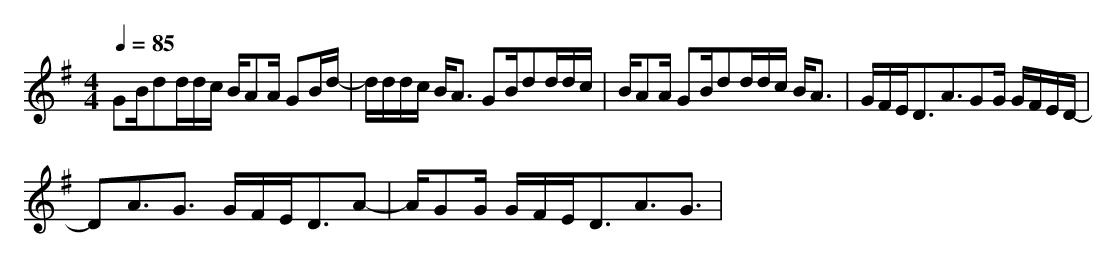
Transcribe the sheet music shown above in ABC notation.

X:1
T:
M: 4/4
L: 1/8
Q:1/4=85
K:G % 1 sharps
GB/2dd/2d/2c/2 B/2AA/2 GB/2d/2-|d/2d/2d/2c/2 B<A GB/2dd/2d/2c/2|B/2AA/2 GB/2dd/2d/2c/2 B<A|G/2F/2E<DA3/2GG/2 G/2F/2E/2D/2-|
DA3/2G3/2 G/2F/2E<DA-|A/2GG/2 G/2F/2E<DA3/2G3/2|
